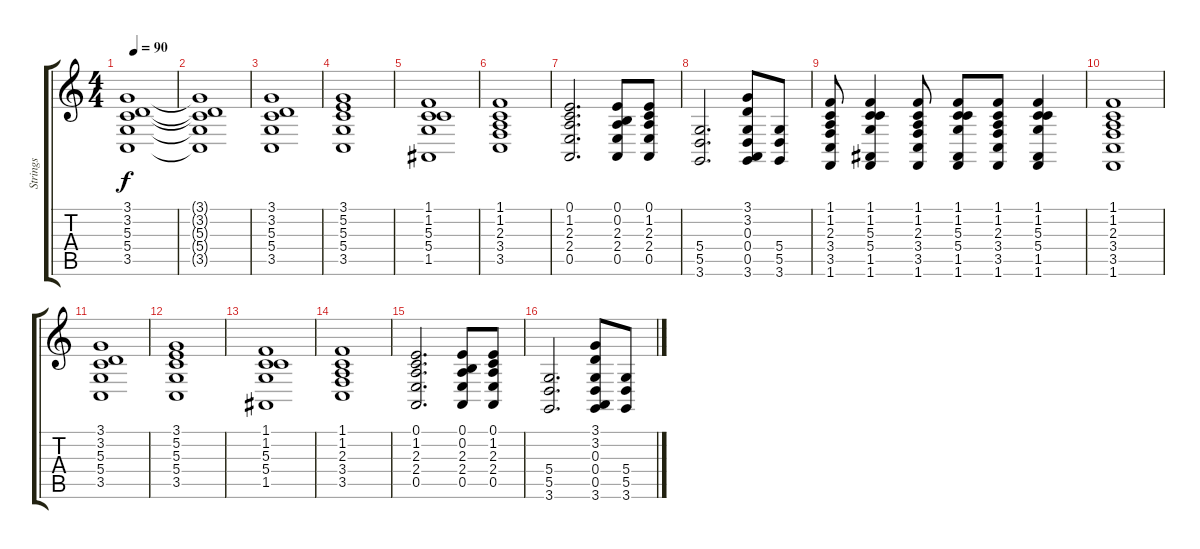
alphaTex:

\track ("Strings" "Strings") {instrument trombone}
\staff {score tabs}
\tuning (E4 B3 G3 D3 A2 E2) {hide}
\ts (4 4)
\tempo 90
\clef g2
\ks c
(3.1{t} 3.2{t} 5.3{t} 5.4{t} 3.5{t}).1{dy f} |
(3.1{t} 3.2{t} 5.3{t} 5.4{t} 3.5{t}).1 |
(3.1 3.2 5.3 5.4 3.5).1 |
(3.1 5.2 5.3 5.4 3.5).1 |
(1.1 1.2 5.3 5.4 1.5).1 |
(1.1 1.2 2.3 3.4 3.5).1 |
(0.1 1.2 2.3 2.4 0.5).2{d} (0.1 0.2 2.3 2.4 0.5).8 (0.1 1.2 2.3 2.4 0.5).8 |
(5.4 5.5 3.6).2{d} (3.1 3.2 0.3 0.4 0.5 3.6).8 (5.4 5.5 3.6).8 |
(1.1 1.2 2.3 3.4 3.5 1.6).8 (1.1 1.2 5.3 5.4 1.5 1.6).4 (1.1 1.2 2.3 3.4 3.5 1.6).8 (1.1 1.2 5.3 5.4 1.5 1.6).8 (1.1 1.2 2.3 3.4 3.5 1.6).8 (1.1 1.2 5.3 5.4 1.5 1.6).4 |
(1.1 1.2 2.3 3.4 3.5 1.6).1 |
(3.1 3.2 5.3 5.4 3.5).1 |
(3.1 5.2 5.3 5.4 3.5).1 |
(1.1 1.2 5.3 5.4 1.5).1 |
(1.1 1.2 2.3 3.4 3.5).1 |
(0.1 1.2 2.3 2.4 0.5).2{d} (0.1 0.2 2.3 2.4 0.5).8 (0.1 1.2 2.3 2.4 0.5).8 |
(5.4 5.5 3.6).2{d} (3.1 3.2 0.3 0.4 0.5 3.6).8 (5.4 5.5 3.6).8
